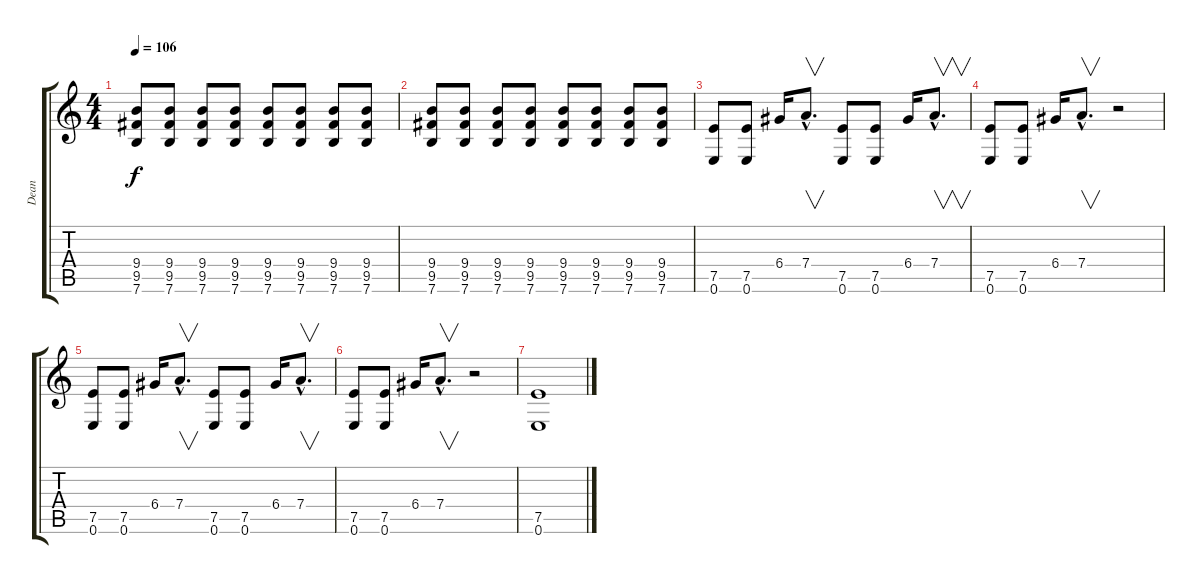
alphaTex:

\track ("Dean" "Dean") {instrument distortionguitar}
\staff {score tabs}
\tuning (E4 B3 G3 D3 A2 E2) {hide}
\ts (4 4)
\tempo 106
\clef g2
\ks c
(9.4 9.5 7.6).8{dy f} (9.4 9.5 7.6).8 (9.4 9.5 7.6).8 (9.4 9.5 7.6).8 (9.4 9.5 7.6).8 (9.4 9.5 7.6).8 (9.4 9.5 7.6).8 (9.4 9.5 7.6).8 |
(9.4 9.5 7.6).8 (9.4 9.5 7.6).8 (9.4 9.5 7.6).8 (9.4 9.5 7.6).8 (9.4 9.5 7.6).8 (9.4 9.5 7.6).8 (9.4 9.5 7.6).8 (9.4 9.5 7.6).8 |
(7.5 0.6).8 (7.5 0.6).8 6.4.16 7.4{hac}.8{v d} (7.5 0.6).8 (7.5 0.6).8 6.4.16 7.4{hac}.8{v d} |
(7.5 0.6).8 (7.5 0.6).8 6.4.16 7.4{hac}.8{v d} r.2 |
(7.5 0.6).8 (7.5 0.6).8 6.4.16 7.4{hac}.8{v d} (7.5 0.6).8 (7.5 0.6).8 6.4.16 7.4{hac}.8{v d} |
(7.5 0.6).8 (7.5 0.6).8 6.4.16 7.4{hac}.8{v d} r.2 |
(7.5 0.6).1
